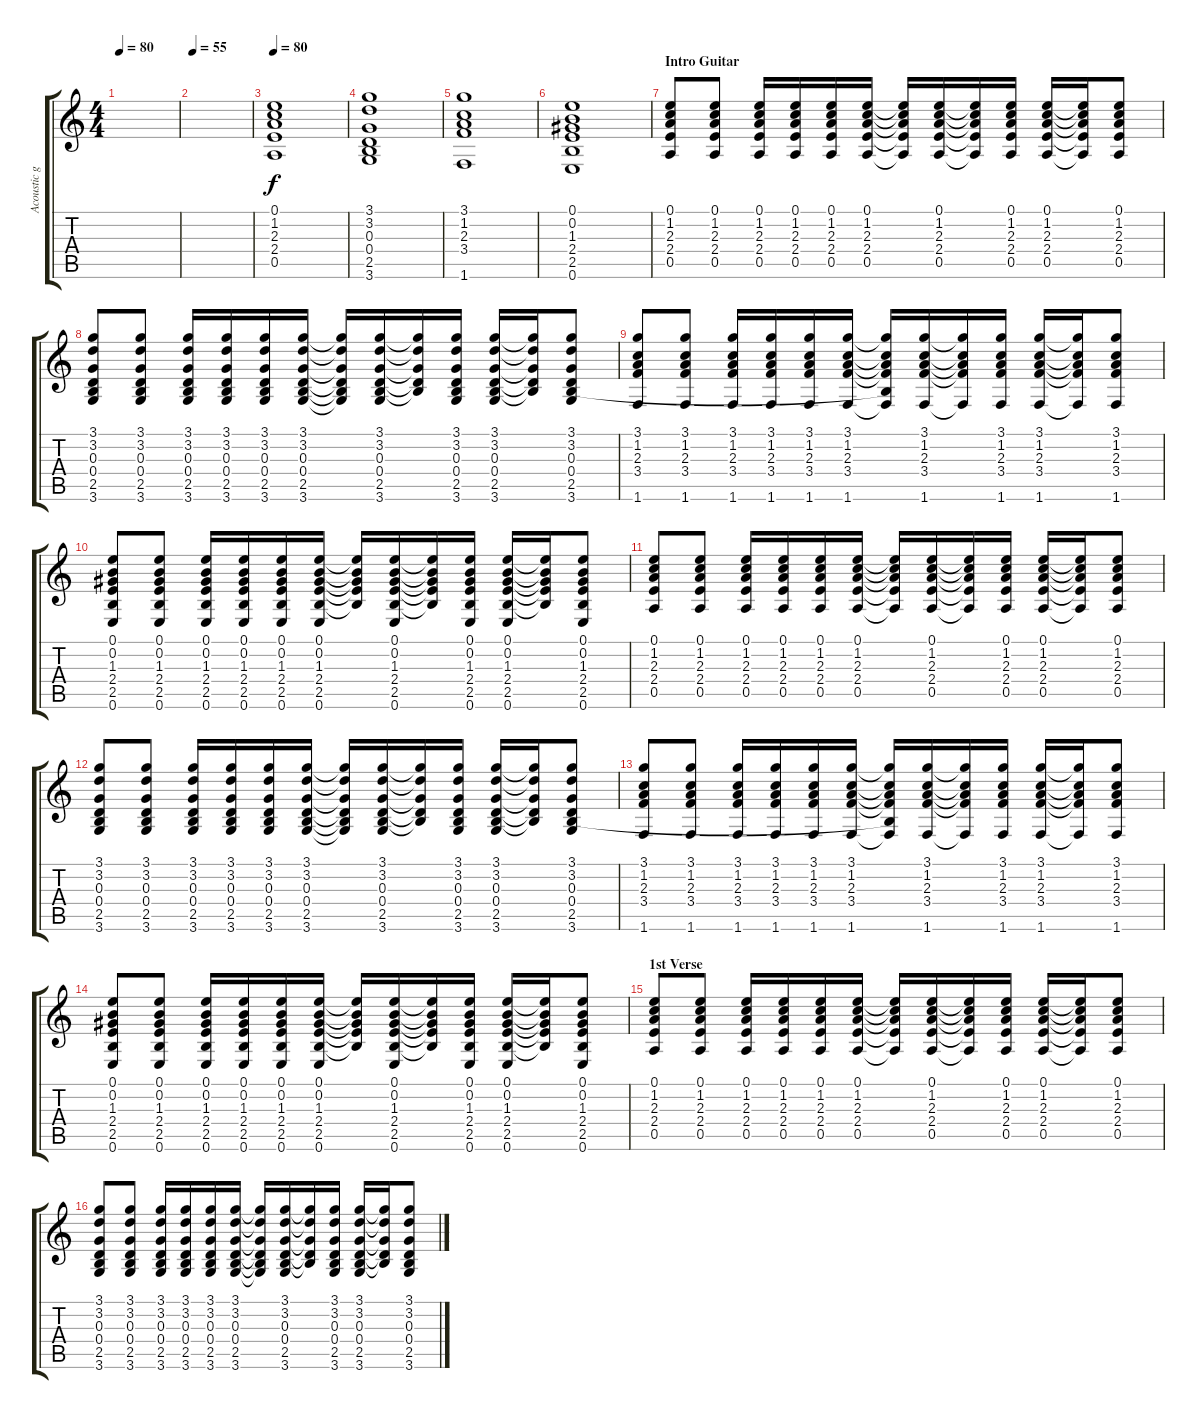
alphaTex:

\track ("Acoustic guitar" "Acoustic g") {instrument acousticguitarsteel}
\staff {score tabs}
\tuning (E4 B3 G3 D3 A2 E2) {hide}
\ts (4 4)
\tempo 80
\tempo 55
\tempo 80
\clef g2
\ks c
|
\tempo 55
|
\tempo 80
(0.1 1.2 2.3 2.4 0.5).1 |
(3.1 3.2 0.3 0.4 2.5 3.6).1 |
(3.1 1.2 2.3 3.4 1.6).1 |
(0.1 0.2 1.3 2.4 2.5 0.6).1 |
\section ("" "Intro Guitar")
(0.1 1.2 2.3 2.4 0.5).8 (0.1 1.2 2.3 2.4 0.5).8 (0.1 1.2 2.3 2.4 0.5).16 (0.1 1.2 2.3 2.4 0.5).16 (0.1 1.2 2.3 2.4 0.5).16 (0.1 1.2 2.3 2.4 0.5).16 (0.1{t} 1.2{t} 2.3{t} 2.4{t} 0.5{t}).16 (0.1 1.2 2.3 2.4 0.5).16 (0.1{t} 1.2{t} 2.3{t} 2.4{t} 0.5{t}).16 (0.1 1.2 2.3 2.4 0.5).16 (0.1 1.2 2.3 2.4 0.5).16 (0.1{t} 1.2{t} 2.3{t} 2.4{t} 0.5{t}).16 (0.1 1.2 2.3 2.4 0.5).8 |
(3.1 3.2 0.3 0.4 2.5 3.6).8 (3.1 3.2 0.3 0.4 2.5 3.6).8 (3.1 3.2 0.3 0.4 2.5 3.6).16 (3.1 3.2 0.3 0.4 2.5 3.6).16 (3.1 3.2 0.3 0.4 2.5 3.6).16 (3.1 3.2 0.3 0.4 2.5 3.6).16 (3.1{t} 3.2{t} 0.3{t} 0.4{t} 2.5{t} 3.6{t}).16 (3.1 3.2 0.3 0.4 2.5 3.6).16 (3.1{t} 3.2{t} 0.3{t} 0.4{t} 2.5{t}).16 (3.1 3.2 0.3 0.4 2.5 3.6).16 (3.1 3.2 0.3 0.4 2.5 3.6).16 (3.1{t} 3.2{t} 0.3{t} 0.4{t} 2.5{t}).16 (3.1 3.2 0.3 0.4 2.5 3.6).8 |
(3.1 1.2 2.3 3.4 1.6).8 (3.1 1.2 2.3 3.4 1.6).8 (3.1 1.2 2.3 3.4 1.6).16 (3.1 1.2 2.3 3.4 1.6).16 (3.1 1.2 2.3 3.4 1.6).16 (3.1 1.2 2.3 3.4 1.6).16 (3.1{t} 1.2{t} 2.3{t} 3.4{t} 2.5{t} 1.6{t}).16 (3.1 1.2 2.3 3.4 1.6).16 (3.1{t} 1.2{t} 2.3{t} 3.4{t} 1.6{t}).16 (3.1 1.2 2.3 3.4 1.6).16 (3.1 1.2 2.3 3.4 1.6).16 (3.1{t} 1.2{t} 2.3{t} 3.4{t} 1.6{t}).16 (3.1 1.2 2.3 3.4 1.6).8 |
(0.1 0.2 1.3 2.4 2.5 0.6).8 (0.1 0.2 1.3 2.4 2.5 0.6).8 (0.1 0.2 1.3 2.4 2.5 0.6).16 (0.1 0.2 1.3 2.4 2.5 0.6).16 (0.1 0.2 1.3 2.4 2.5 0.6).16 (0.1 0.2 1.3 2.4 2.5 0.6).16 (0.1{t} 0.2{t} 1.3{t} 2.4{t} 2.5{t}).16 (0.1 0.2 1.3 2.4 2.5 0.6).16 (0.1{t} 0.2{t} 1.3{t} 2.4{t} 2.5{t}).16 (0.1 0.2 1.3 2.4 2.5 0.6).16 (0.1 0.2 1.3 2.4 2.5 0.6).16 (0.1{t} 0.2{t} 1.3{t} 2.4{t} 2.5{t}).16 (0.1 0.2 1.3 2.4 2.5 0.6).8 |
(0.1 1.2 2.3 2.4 0.5).8 (0.1 1.2 2.3 2.4 0.5).8 (0.1 1.2 2.3 2.4 0.5).16 (0.1 1.2 2.3 2.4 0.5).16 (0.1 1.2 2.3 2.4 0.5).16 (0.1 1.2 2.3 2.4 0.5).16 (0.1{t} 1.2{t} 2.3{t} 2.4{t} 0.5{t}).16 (0.1 1.2 2.3 2.4 0.5).16 (0.1{t} 1.2{t} 2.3{t} 2.4{t} 0.5{t}).16 (0.1 1.2 2.3 2.4 0.5).16 (0.1 1.2 2.3 2.4 0.5).16 (0.1{t} 1.2{t} 2.3{t} 2.4{t} 0.5{t}).16 (0.1 1.2 2.3 2.4 0.5).8 |
(3.1 3.2 0.3 0.4 2.5 3.6).8 (3.1 3.2 0.3 0.4 2.5 3.6).8 (3.1 3.2 0.3 0.4 2.5 3.6).16 (3.1 3.2 0.3 0.4 2.5 3.6).16 (3.1 3.2 0.3 0.4 2.5 3.6).16 (3.1 3.2 0.3 0.4 2.5 3.6).16 (3.1{t} 3.2{t} 0.3{t} 0.4{t} 2.5{t} 3.6{t}).16 (3.1 3.2 0.3 0.4 2.5 3.6).16 (3.1{t} 3.2{t} 0.3{t} 0.4{t} 2.5{t}).16 (3.1 3.2 0.3 0.4 2.5 3.6).16 (3.1 3.2 0.3 0.4 2.5 3.6).16 (3.1{t} 3.2{t} 0.3{t} 0.4{t} 2.5{t}).16 (3.1 3.2 0.3 0.4 2.5 3.6).8 |
(3.1 1.2 2.3 3.4 1.6).8 (3.1 1.2 2.3 3.4 1.6).8 (3.1 1.2 2.3 3.4 1.6).16 (3.1 1.2 2.3 3.4 1.6).16 (3.1 1.2 2.3 3.4 1.6).16 (3.1 1.2 2.3 3.4 1.6).16 (3.1{t} 1.2{t} 2.3{t} 3.4{t} 2.5{t} 1.6{t}).16 (3.1 1.2 2.3 3.4 1.6).16 (3.1{t} 1.2{t} 2.3{t} 3.4{t} 1.6{t}).16 (3.1 1.2 2.3 3.4 1.6).16 (3.1 1.2 2.3 3.4 1.6).16 (3.1{t} 1.2{t} 2.3{t} 3.4{t} 1.6{t}).16 (3.1 1.2 2.3 3.4 1.6).8 |
(0.1 0.2 1.3 2.4 2.5 0.6).8 (0.1 0.2 1.3 2.4 2.5 0.6).8 (0.1 0.2 1.3 2.4 2.5 0.6).16 (0.1 0.2 1.3 2.4 2.5 0.6).16 (0.1 0.2 1.3 2.4 2.5 0.6).16 (0.1 0.2 1.3 2.4 2.5 0.6).16 (0.1{t} 0.2{t} 1.3{t} 2.4{t} 2.5{t}).16 (0.1 0.2 1.3 2.4 2.5 0.6).16 (0.1{t} 0.2{t} 1.3{t} 2.4{t} 2.5{t}).16 (0.1 0.2 1.3 2.4 2.5 0.6).16 (0.1 0.2 1.3 2.4 2.5 0.6).16 (0.1{t} 0.2{t} 1.3{t} 2.4{t} 2.5{t}).16 (0.1 0.2 1.3 2.4 2.5 0.6).8 |
\section ("" "1st Verse")
(0.1 1.2 2.3 2.4 0.5).8 (0.1 1.2 2.3 2.4 0.5).8 (0.1 1.2 2.3 2.4 0.5).16 (0.1 1.2 2.3 2.4 0.5).16 (0.1 1.2 2.3 2.4 0.5).16 (0.1 1.2 2.3 2.4 0.5).16 (0.1{t} 1.2{t} 2.3{t} 2.4{t} 0.5{t}).16 (0.1 1.2 2.3 2.4 0.5).16 (0.1{t} 1.2{t} 2.3{t} 2.4{t} 0.5{t}).16 (0.1 1.2 2.3 2.4 0.5).16 (0.1 1.2 2.3 2.4 0.5).16 (0.1{t} 1.2{t} 2.3{t} 2.4{t} 0.5{t}).16 (0.1 1.2 2.3 2.4 0.5).8 |
(3.1 3.2 0.3 0.4 2.5 3.6).8 (3.1 3.2 0.3 0.4 2.5 3.6).8 (3.1 3.2 0.3 0.4 2.5 3.6).16 (3.1 3.2 0.3 0.4 2.5 3.6).16 (3.1 3.2 0.3 0.4 2.5 3.6).16 (3.1 3.2 0.3 0.4 2.5 3.6).16 (3.1{t} 3.2{t} 0.3{t} 0.4{t} 2.5{t} 3.6{t}).16 (3.1 3.2 0.3 0.4 2.5 3.6).16 (3.1{t} 3.2{t} 0.3{t} 0.4{t} 2.5{t}).16 (3.1 3.2 0.3 0.4 2.5 3.6).16 (3.1 3.2 0.3 0.4 2.5 3.6).16 (3.1{t} 3.2{t} 0.3{t} 0.4{t} 2.5{t}).16 (3.1 3.2 0.3 0.4 2.5 3.6).8
